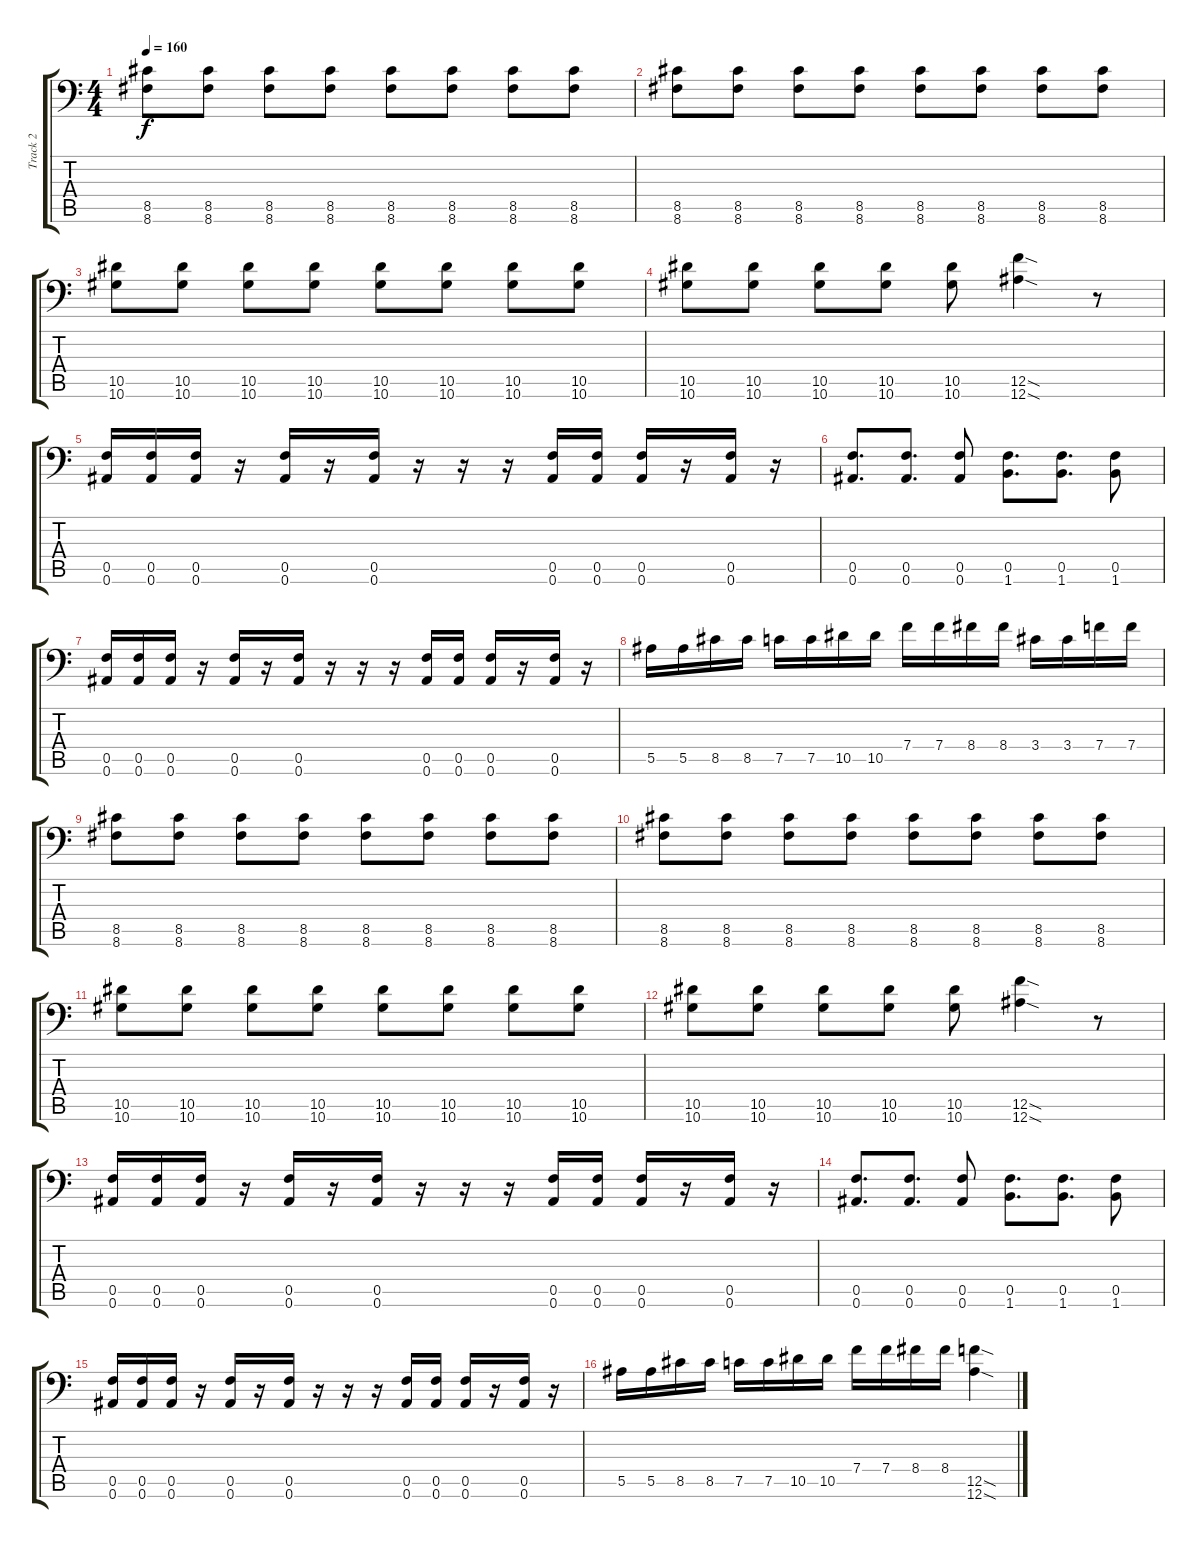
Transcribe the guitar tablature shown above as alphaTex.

\track ("Track 2" "Track 2") {instrument distortionguitar}
\staff {score tabs}
\tuning (C4 G3 Eb3 Bb2 F2 Bb1) {hide}
\ts (4 4)
\tempo 160
\clef f4
\ks c
(8.5 8.6).8{dy f} (8.5 8.6).8 (8.5 8.6).8 (8.5 8.6).8 (8.5 8.6).8 (8.5 8.6).8 (8.5 8.6).8 (8.5 8.6).8 |
(8.5 8.6).8 (8.5 8.6).8 (8.5 8.6).8 (8.5 8.6).8 (8.5 8.6).8 (8.5 8.6).8 (8.5 8.6).8 (8.5 8.6).8 |
(10.5 10.6).8 (10.5 10.6).8 (10.5 10.6).8 (10.5 10.6).8 (10.5 10.6).8 (10.5 10.6).8 (10.5 10.6).8 (10.5 10.6).8 |
(10.5 10.6).8 (10.5 10.6).8 (10.5 10.6).8 (10.5 10.6).8 (10.5 10.6).8 (12.5{sod} 12.6{sod}).4 r.8 |
(0.5 0.6).16 (0.5 0.6).16 (0.5 0.6).16 r.16 (0.5 0.6).16 r.16 (0.5 0.6).16 r.16 r.16 r.16 (0.5 0.6).16 (0.5 0.6).16 (0.5 0.6).16 r.16 (0.5 0.6).16 r.16 |
(0.5 0.6).8{d} (0.5 0.6).8{d} (0.5 0.6).8 (0.5 1.6).8{d} (0.5 1.6).8{d} (0.5 1.6).8 |
(0.5 0.6).16 (0.5 0.6).16 (0.5 0.6).16 r.16 (0.5 0.6).16 r.16 (0.5 0.6).16 r.16 r.16 r.16 (0.5 0.6).16 (0.5 0.6).16 (0.5 0.6).16 r.16 (0.5 0.6).16 r.16 |
5.5.16 5.5.16 8.5.16 8.5.16 7.5.16 7.5.16 10.5.16 10.5.16 7.4.16 7.4.16 8.4.16 8.4.16 3.4.16 3.4.16 7.4.16 7.4.16 |
(8.5 8.6).8 (8.5 8.6).8 (8.5 8.6).8 (8.5 8.6).8 (8.5 8.6).8 (8.5 8.6).8 (8.5 8.6).8 (8.5 8.6).8 |
(8.5 8.6).8 (8.5 8.6).8 (8.5 8.6).8 (8.5 8.6).8 (8.5 8.6).8 (8.5 8.6).8 (8.5 8.6).8 (8.5 8.6).8 |
(10.5 10.6).8 (10.5 10.6).8 (10.5 10.6).8 (10.5 10.6).8 (10.5 10.6).8 (10.5 10.6).8 (10.5 10.6).8 (10.5 10.6).8 |
(10.5 10.6).8 (10.5 10.6).8 (10.5 10.6).8 (10.5 10.6).8 (10.5 10.6).8 (12.5{sod} 12.6{sod}).4 r.8 |
(0.5 0.6).16 (0.5 0.6).16 (0.5 0.6).16 r.16 (0.5 0.6).16 r.16 (0.5 0.6).16 r.16 r.16 r.16 (0.5 0.6).16 (0.5 0.6).16 (0.5 0.6).16 r.16 (0.5 0.6).16 r.16 |
(0.5 0.6).8{d} (0.5 0.6).8{d} (0.5 0.6).8 (0.5 1.6).8{d} (0.5 1.6).8{d} (0.5 1.6).8 |
(0.5 0.6).16 (0.5 0.6).16 (0.5 0.6).16 r.16 (0.5 0.6).16 r.16 (0.5 0.6).16 r.16 r.16 r.16 (0.5 0.6).16 (0.5 0.6).16 (0.5 0.6).16 r.16 (0.5 0.6).16 r.16 |
5.5.16 5.5.16 8.5.16 8.5.16 7.5.16 7.5.16 10.5.16 10.5.16 7.4.16 7.4.16 8.4.16 8.4.16 (12.5{sod} 12.6{sod}).4
